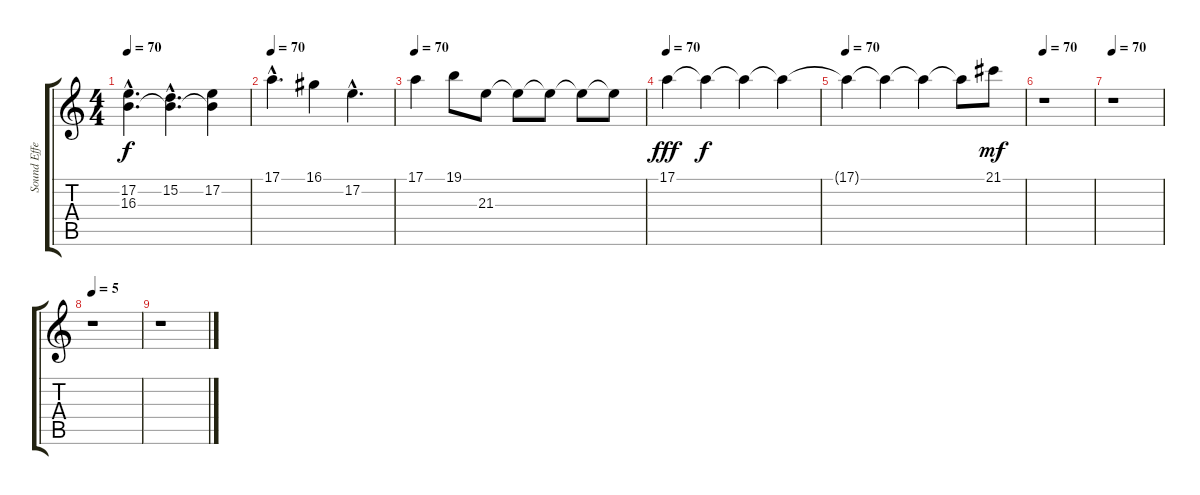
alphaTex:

\track ("Sound Effects/Piano" "Sound Effe") {instrument acousticgrandpiano}
\staff {score tabs}
\tuning (E4 B3 G3 D3 A2 E2) {hide}
\ts (4 4)
\tempo 70
\clef g2
\ks c
(17.2{hac} 16.3{hac}).4{d dy f} (15.2{hac} 16.3{hac t}).4{d} (17.2 16.3{t}).4 |
\tempo 70
17.1{hac}.4{d} 16.1.4 17.2{hac}.4{d} |
\tempo 70
17.1.4 19.1.8 21.3.8 21.3{t}.8 21.3{t}.8 21.3{t}.8 21.3{t}.8 |
\tempo 70
17.1.4{dy fff} 17.1{t}.4{dy f} 17.1{t}.4 17.1{t}.4 |
\tempo 70
17.1{t}.4 17.1{t}.4 17.1{t}.4 17.1{t}.8 21.1.8{dy mf} |
\tempo 70
r.1 |
\tempo 70
r.1 |
\tempo 5
r.1 |
r.1
